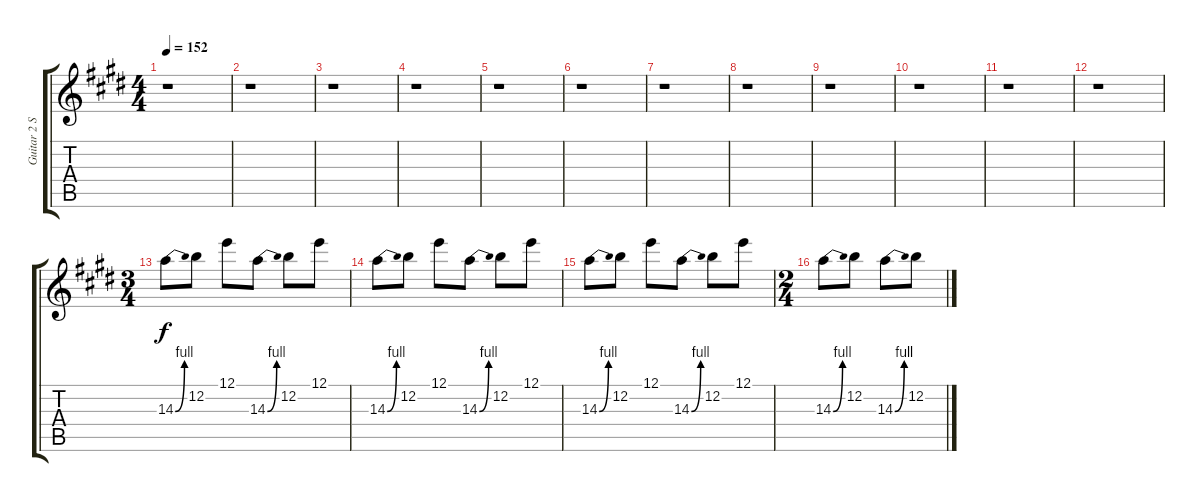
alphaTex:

\track ("Guitar 2 Solo" "Guitar 2 S") {instrument overdrivenguitar}
\staff {score tabs}
\tuning (E4 B3 G3 D3 A2 E2) {hide}
\ts (4 4)
\tempo 152
\clef g2
\ks e
r.1{dy f} |
r.1 |
r.1 |
r.1 |
r.1 |
r.1 |
r.1 |
r.1 |
r.1 |
r.1 |
r.1 |
r.1 |
\ts (3 4)
14.3{be (bend 0 0 60 4)}.8 12.2.8 12.1.8 14.3{be (bend 0 0 60 4)}.8 12.2.8 12.1.8 |
14.3{be (bend 0 0 60 4)}.8 12.2.8 12.1.8 14.3{be (bend 0 0 60 4)}.8 12.2.8 12.1.8 |
14.3{be (bend 0 0 60 4)}.8 12.2.8 12.1.8 14.3{be (bend 0 0 60 4)}.8 12.2.8 12.1.8 |
\ts (2 4)
14.3{be (bend 0 0 60 4)}.8 12.2.8 14.3{be (bend 0 0 60 4)}.8 12.2.8
